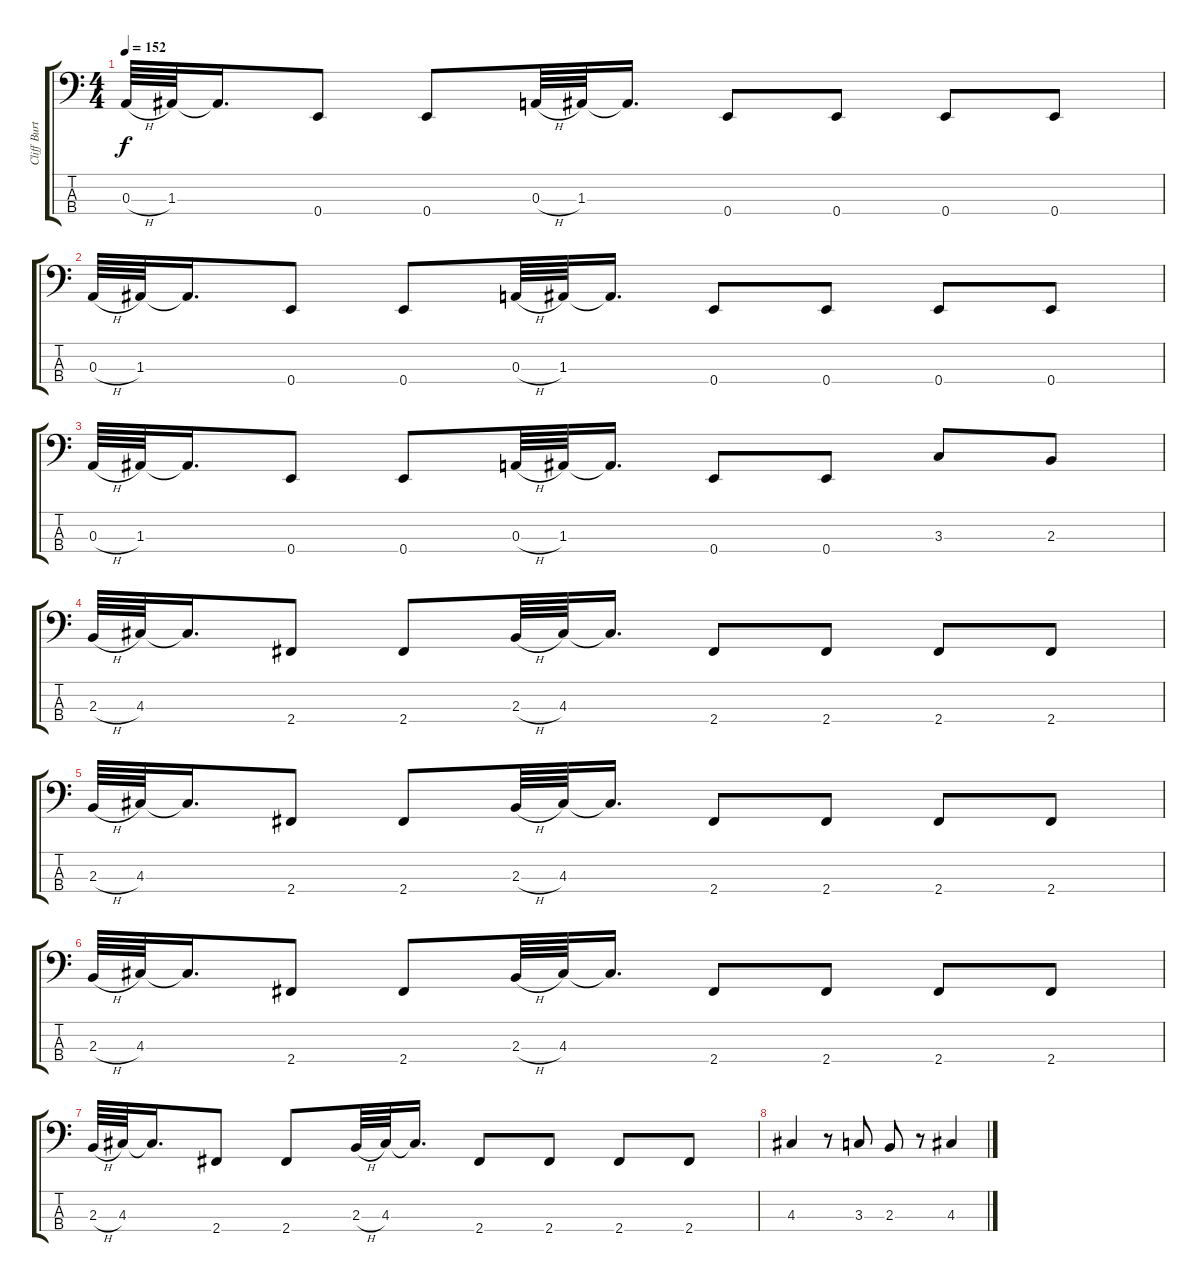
\track ("Cliff Burton" "Cliff Burt") {instrument electricbassfinger}
\staff {score tabs}
\tuning (G2 D2 A1 E1) {hide}
\ts (4 4)
\tempo 152
\clef f4
\ks c
0.3{h}.64{dy f} 1.3.64 1.3{t}.16{d} 0.4.8 0.4.8 0.3{h}.64 1.3.64 1.3{t}.16{d} 0.4.8 0.4.8 0.4.8 0.4.8 |
0.3{h}.64 1.3.64 1.3{t}.16{d} 0.4.8 0.4.8 0.3{h}.64 1.3.64 1.3{t}.16{d} 0.4.8 0.4.8 0.4.8 0.4.8 |
0.3{h}.64 1.3.64 1.3{t}.16{d} 0.4.8 0.4.8 0.3{h}.64 1.3.64 1.3{t}.16{d} 0.4.8 0.4.8 3.3.8 2.3.8 |
2.3{h}.64 4.3.64 4.3{t}.16{d} 2.4.8 2.4.8 2.3{h}.64 4.3.64 4.3{t}.16{d} 2.4.8 2.4.8 2.4.8 2.4.8 |
2.3{h}.64 4.3.64 4.3{t}.16{d} 2.4.8 2.4.8 2.3{h}.64 4.3.64 4.3{t}.16{d} 2.4.8 2.4.8 2.4.8 2.4.8 |
2.3{h}.64 4.3.64 4.3{t}.16{d} 2.4.8 2.4.8 2.3{h}.64 4.3.64 4.3{t}.16{d} 2.4.8 2.4.8 2.4.8 2.4.8 |
2.3{h}.64 4.3.64 4.3{t}.16{d} 2.4.8 2.4.8 2.3{h}.64 4.3.64 4.3{t}.16{d} 2.4.8 2.4.8 2.4.8 2.4.8 |
4.3.4 r.8 3.3.8 2.3.8 r.8 4.3.4
